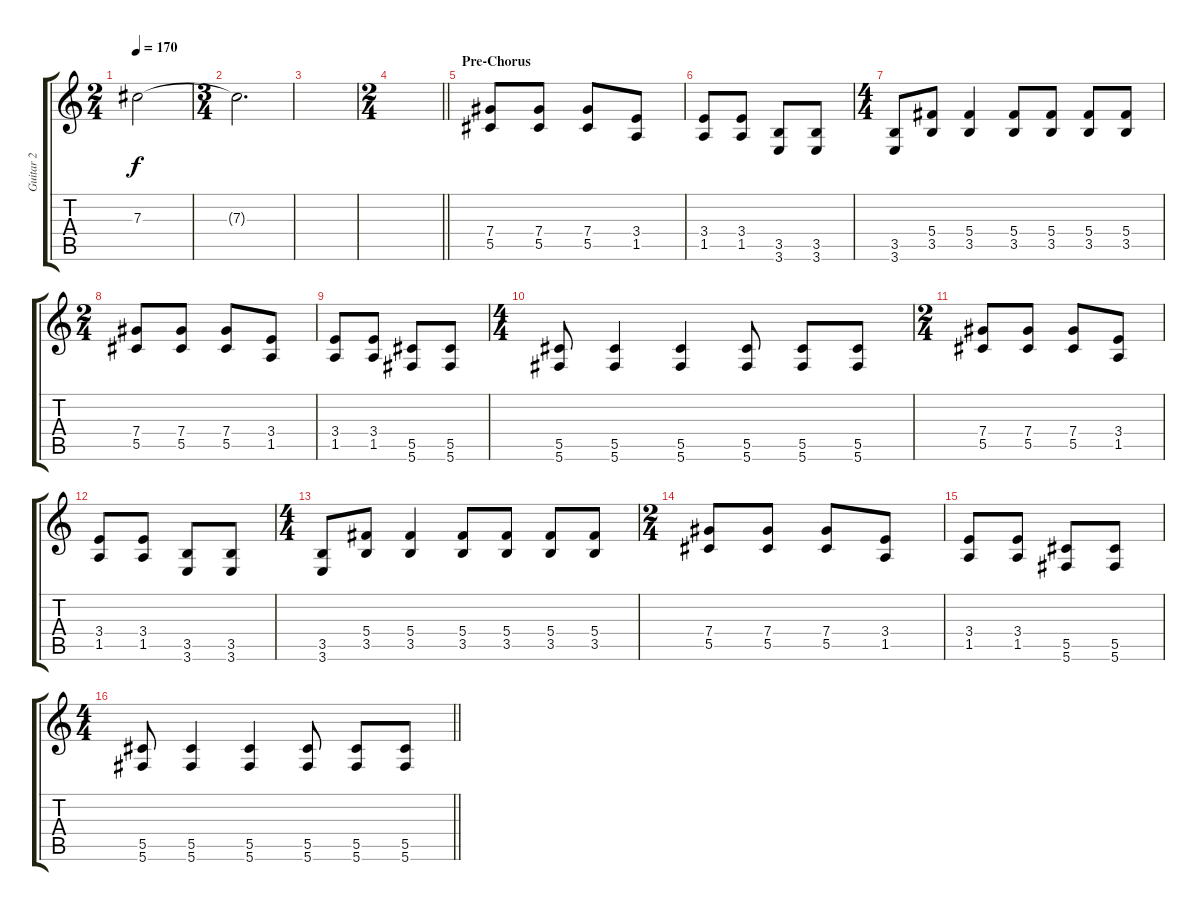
\track ("Guitar 2" "Guitar 2") {instrument distortionguitar}
\staff {score tabs}
\tuning (Eb4 Bb3 Gb3 Db3 Ab2 Db2) {hide}
\ts (2 4)
\tempo 170
\clef g2
\ks c
7.3{t}.2{dy f} |
\ts (3 4)
7.3{t}.2{d} |
|
\ts (2 4)
\barLineRight lightlight
|
\section ("" "Pre-Chorus")
(7.4 5.5).8 (7.4 5.5).8 (7.4 5.5).8 (3.4 1.5).8 |
(3.4 1.5).8 (3.4 1.5).8 (3.5 3.6).8 (3.5 3.6).8 |
\ts (4 4)
(3.5 3.6).8 (5.4 3.5).8 (5.4 3.5).4 (5.4 3.5).8 (5.4 3.5).8 (5.4 3.5).8 (5.4 3.5).8 |
\ts (2 4)
(7.4 5.5).8 (7.4 5.5).8 (7.4 5.5).8 (3.4 1.5).8 |
(3.4 1.5).8 (3.4 1.5).8 (5.5 5.6).8 (5.5 5.6).8 |
\ts (4 4)
(5.5 5.6).8 (5.5 5.6).4 (5.5 5.6).4 (5.5 5.6).8 (5.5 5.6).8 (5.5 5.6).8 |
\ts (2 4)
(7.4 5.5).8 (7.4 5.5).8 (7.4 5.5).8 (3.4 1.5).8 |
(3.4 1.5).8 (3.4 1.5).8 (3.5 3.6).8 (3.5 3.6).8 |
\ts (4 4)
(3.5 3.6).8 (5.4 3.5).8 (5.4 3.5).4 (5.4 3.5).8 (5.4 3.5).8 (5.4 3.5).8 (5.4 3.5).8 |
\ts (2 4)
(7.4 5.5).8 (7.4 5.5).8 (7.4 5.5).8 (3.4 1.5).8 |
(3.4 1.5).8 (3.4 1.5).8 (5.5 5.6).8 (5.5 5.6).8 |
\ts (4 4)
\barLineRight lightlight
(5.5 5.6).8 (5.5 5.6).4 (5.5 5.6).4 (5.5 5.6).8 (5.5 5.6).8 (5.5 5.6).8
